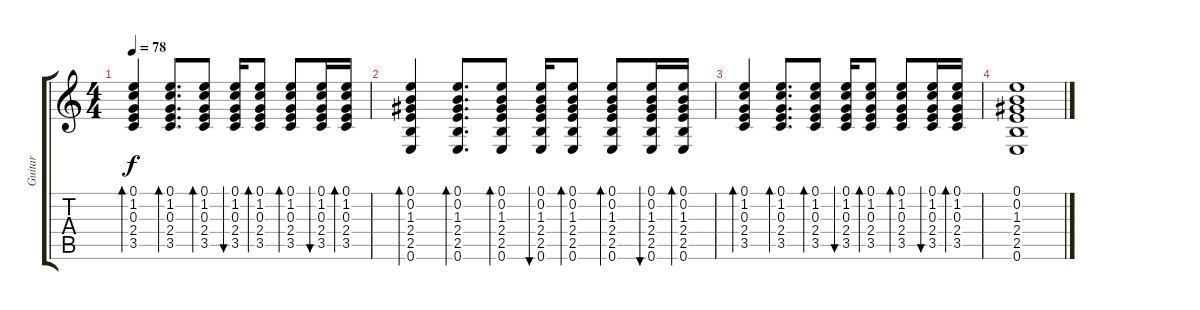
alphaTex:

\track ("Guitar" "Guitar") {instrument acousticguitarsteel}
\staff {score tabs}
\tuning (E4 B3 G3 D3 A2 E2) {hide}
\ts (4 4)
\tempo 78
\clef g2
\ks c
(0.1 1.2 0.3 2.4 3.5).4{bd 30 dy f} (0.1 1.2 0.3 2.4 3.5).8{d bd 30} (0.1 1.2 0.3 2.4 3.5).8{bd 30} (0.1 1.2 0.3 2.4 3.5).16{bu 30} (0.1 1.2 0.3 2.4 3.5).8{bd 30} (0.1 1.2 0.3 2.4 3.5).8{bd 30} (0.1 1.2 0.3 2.4 3.5).16{bu 30} (0.1 1.2 0.3 2.4 3.5).16{bd 30} |
(0.1 0.2 1.3 2.4 2.5 0.6).4{bd 30} (0.1 0.2 1.3 2.4 2.5 0.6).8{d bd 30} (0.1 0.2 1.3 2.4 2.5 0.6).8{bd 30} (0.1 0.2 1.3 2.4 2.5 0.6).16{bu 30} (0.1 0.2 1.3 2.4 2.5 0.6).8{bd 30} (0.1 0.2 1.3 2.4 2.5 0.6).8{bd 30} (0.1 0.2 1.3 2.4 2.5 0.6).16{bu 60} (0.1 0.2 1.3 2.4 2.5 0.6).16{bd 30} |
(0.1 1.2 0.3 2.4 3.5).4{bd 30} (0.1 1.2 0.3 2.4 3.5).8{d bd 30} (0.1 1.2 0.3 2.4 3.5).8{bd 30} (0.1 1.2 0.3 2.4 3.5).16{bu 30} (0.1 1.2 0.3 2.4 3.5).8{bd 30} (0.1 1.2 0.3 2.4 3.5).8{bd 30} (0.1 1.2 0.3 2.4 3.5).16{bu 30} (0.1 1.2 0.3 2.4 3.5).16{bd 30} |
(0.1 0.2 1.3 2.4 2.5 0.6).1
